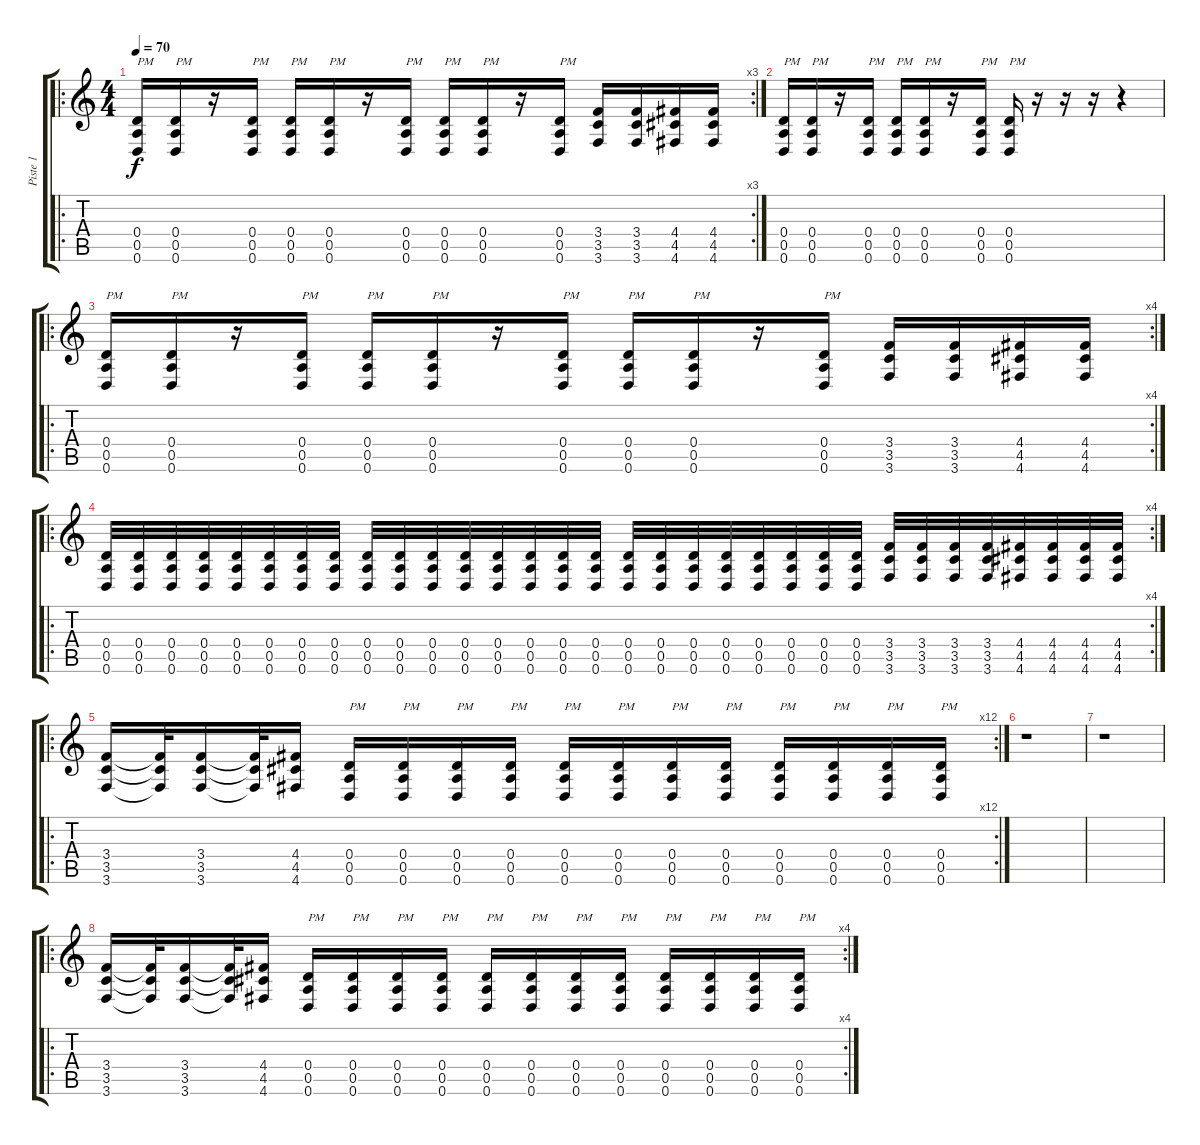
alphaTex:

\track ("Piste 1" "Piste 1") {instrument distortionguitar}
\staff {score tabs}
\tuning (E4 B3 G3 D3 A2 D2) {hide}
\ro
\rc 3
\ts (4 4)
\tempo 70
\clef g2
\ks c
(0.4 0.5 0.6).16{txt "PM" dy f} (0.4 0.5 0.6).16{txt "PM"} r.16 (0.4 0.5 0.6).16{txt "PM"} (0.4 0.5 0.6).16{txt "PM"} (0.4 0.5 0.6).16{txt "PM"} r.16 (0.4 0.5 0.6).16{txt "PM"} (0.4 0.5 0.6).16{txt "PM"} (0.4 0.5 0.6).16{txt "PM"} r.16 (0.4 0.5 0.6).16{txt "PM"} (3.4 3.5 3.6).16 (3.4 3.5 3.6).16 (4.4 4.5 4.6).16 (4.4 4.5 4.6).16 |
(0.4 0.5 0.6).16{txt "PM"} (0.4 0.5 0.6).16{txt "PM"} r.16 (0.4 0.5 0.6).16{txt "PM"} (0.4 0.5 0.6).16{txt "PM"} (0.4 0.5 0.6).16{txt "PM"} r.16 (0.4 0.5 0.6).16{txt "PM"} (0.4 0.5 0.6).16{txt "PM"} r.16 r.16 r.16 r.4 |
\ro
\rc 4
(0.4 0.5 0.6).16{txt "PM"} (0.4 0.5 0.6).16{txt "PM"} r.16 (0.4 0.5 0.6).16{txt "PM"} (0.4 0.5 0.6).16{txt "PM"} (0.4 0.5 0.6).16{txt "PM"} r.16 (0.4 0.5 0.6).16{txt "PM"} (0.4 0.5 0.6).16{txt "PM"} (0.4 0.5 0.6).16{txt "PM"} r.16 (0.4 0.5 0.6).16{txt "PM"} (3.4 3.5 3.6).16 (3.4 3.5 3.6).16 (4.4 4.5 4.6).16 (4.4 4.5 4.6).16 |
\ro
\rc 4
(0.4 0.5 0.6).32 (0.4 0.5 0.6).32 (0.4 0.5 0.6).32 (0.4 0.5 0.6).32 (0.4 0.5 0.6).32 (0.4 0.5 0.6).32 (0.4 0.5 0.6).32 (0.4 0.5 0.6).32 (0.4 0.5 0.6).32 (0.4 0.5 0.6).32 (0.4 0.5 0.6).32 (0.4 0.5 0.6).32 (0.4 0.5 0.6).32 (0.4 0.5 0.6).32 (0.4 0.5 0.6).32 (0.4 0.5 0.6).32 (0.4 0.5 0.6).32 (0.4 0.5 0.6).32 (0.4 0.5 0.6).32 (0.4 0.5 0.6).32 (0.4 0.5 0.6).32 (0.4 0.5 0.6).32 (0.4 0.5 0.6).32 (0.4 0.5 0.6).32 (3.4 3.5 3.6).32 (3.4 3.5 3.6).32 (3.4 3.5 3.6).32 (3.4 3.5 3.6).32 (4.4 4.5 4.6).32 (4.4 4.5 4.6).32 (4.4 4.5 4.6).32 (4.4 4.5 4.6).32 |
\ro
\rc 12
(3.4 3.5 3.6).16 (3.4{t} 3.5{t} 3.6{t}).32 (3.4 3.5 3.6).16 (3.4{t} 3.5{t} 3.6{t}).32 (4.4 4.5 4.6).16 (0.4 0.5 0.6).16{txt "PM"} (0.4 0.5 0.6).16{txt "PM"} (0.4 0.5 0.6).16{txt "PM"} (0.4 0.5 0.6).16{txt "PM"} (0.4 0.5 0.6).16{txt "PM"} (0.4 0.5 0.6).16{txt "PM"} (0.4 0.5 0.6).16{txt "PM"} (0.4 0.5 0.6).16{txt "PM"} (0.4 0.5 0.6).16{txt "PM"} (0.4 0.5 0.6).16{txt "PM"} (0.4 0.5 0.6).16{txt "PM"} (0.4 0.5 0.6).16{txt "PM"} |
r.1 |
r.1 |
\ro
\rc 4
(3.4 3.5 3.6).16 (3.4{t} 3.5{t} 3.6{t}).32 (3.4 3.5 3.6).16 (3.4{t} 3.5{t} 3.6{t}).32 (4.4 4.5 4.6).16 (0.4 0.5 0.6).16{txt "PM"} (0.4 0.5 0.6).16{txt "PM"} (0.4 0.5 0.6).16{txt "PM"} (0.4 0.5 0.6).16{txt "PM"} (0.4 0.5 0.6).16{txt "PM"} (0.4 0.5 0.6).16{txt "PM"} (0.4 0.5 0.6).16{txt "PM"} (0.4 0.5 0.6).16{txt "PM"} (0.4 0.5 0.6).16{txt "PM"} (0.4 0.5 0.6).16{txt "PM"} (0.4 0.5 0.6).16{txt "PM"} (0.4 0.5 0.6).16{txt "PM"}
